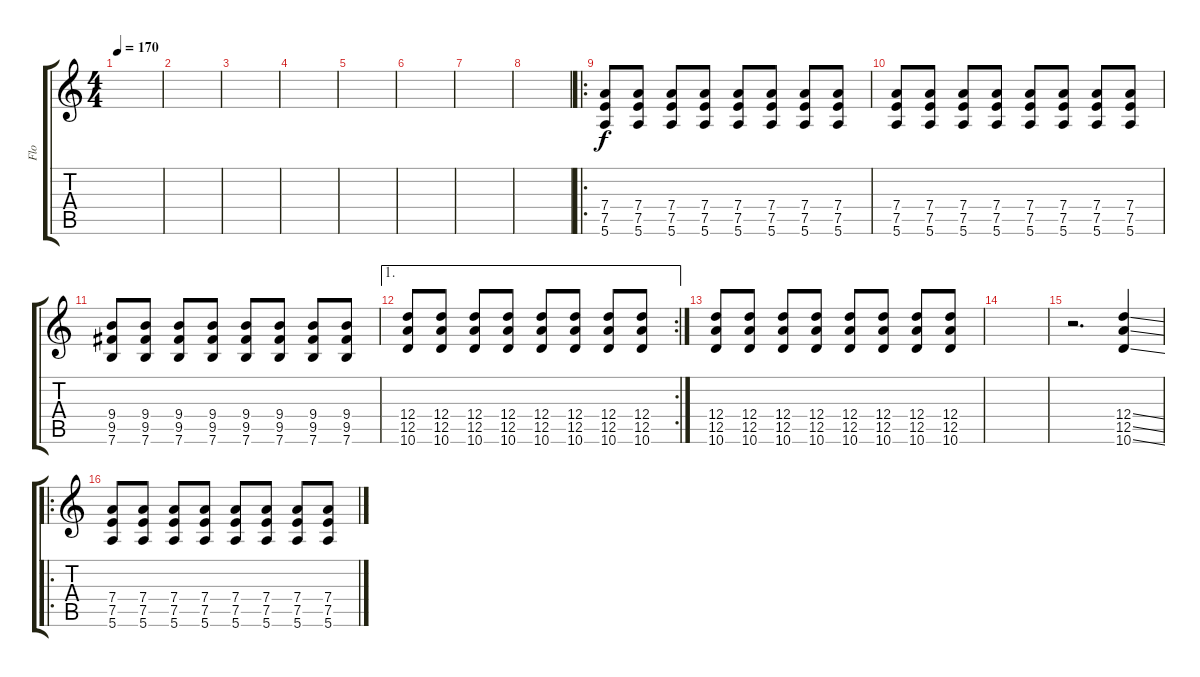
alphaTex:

\track ("Flo" "Flo") {instrument distortionguitar}
\staff {score tabs}
\tuning (E4 B3 G3 D3 A2 E2) {hide}
\ts (4 4)
\tempo 170
\clef g2
\ks c
|
|
|
|
|
|
|
|
\ro
(7.4 7.5 5.6).8 (7.4 7.5 5.6).8 (7.4 7.5 5.6).8 (7.4 7.5 5.6).8 (7.4 7.5 5.6).8 (7.4 7.5 5.6).8 (7.4 7.5 5.6).8 (7.4 7.5 5.6).8 |
(7.4 7.5 5.6).8 (7.4 7.5 5.6).8 (7.4 7.5 5.6).8 (7.4 7.5 5.6).8 (7.4 7.5 5.6).8 (7.4 7.5 5.6).8 (7.4 7.5 5.6).8 (7.4 7.5 5.6).8 |
(9.4 9.5 7.6).8 (9.4 9.5 7.6).8 (9.4 9.5 7.6).8 (9.4 9.5 7.6).8 (9.4 9.5 7.6).8 (9.4 9.5 7.6).8 (9.4 9.5 7.6).8 (9.4 9.5 7.6).8 |
\ae 1
\rc 2
(12.4 12.5 10.6).8 (12.4 12.5 10.6).8 (12.4 12.5 10.6).8 (12.4 12.5 10.6).8 (12.4 12.5 10.6).8 (12.4 12.5 10.6).8 (12.4 12.5 10.6).8 (12.4 12.5 10.6).8 |
(12.4 12.5 10.6).8 (12.4 12.5 10.6).8 (12.4 12.5 10.6).8 (12.4 12.5 10.6).8 (12.4 12.5 10.6).8 (12.4 12.5 10.6).8 (12.4 12.5 10.6).8 (12.4 12.5 10.6).8 |
|
r.2{d} (12.4{ss} 12.5{ss} 10.6{ss}).4 |
\ro
(7.4 7.5 5.6).8 (7.4 7.5 5.6).8 (7.4 7.5 5.6).8 (7.4 7.5 5.6).8 (7.4 7.5 5.6).8 (7.4 7.5 5.6).8 (7.4 7.5 5.6).8 (7.4 7.5 5.6).8
